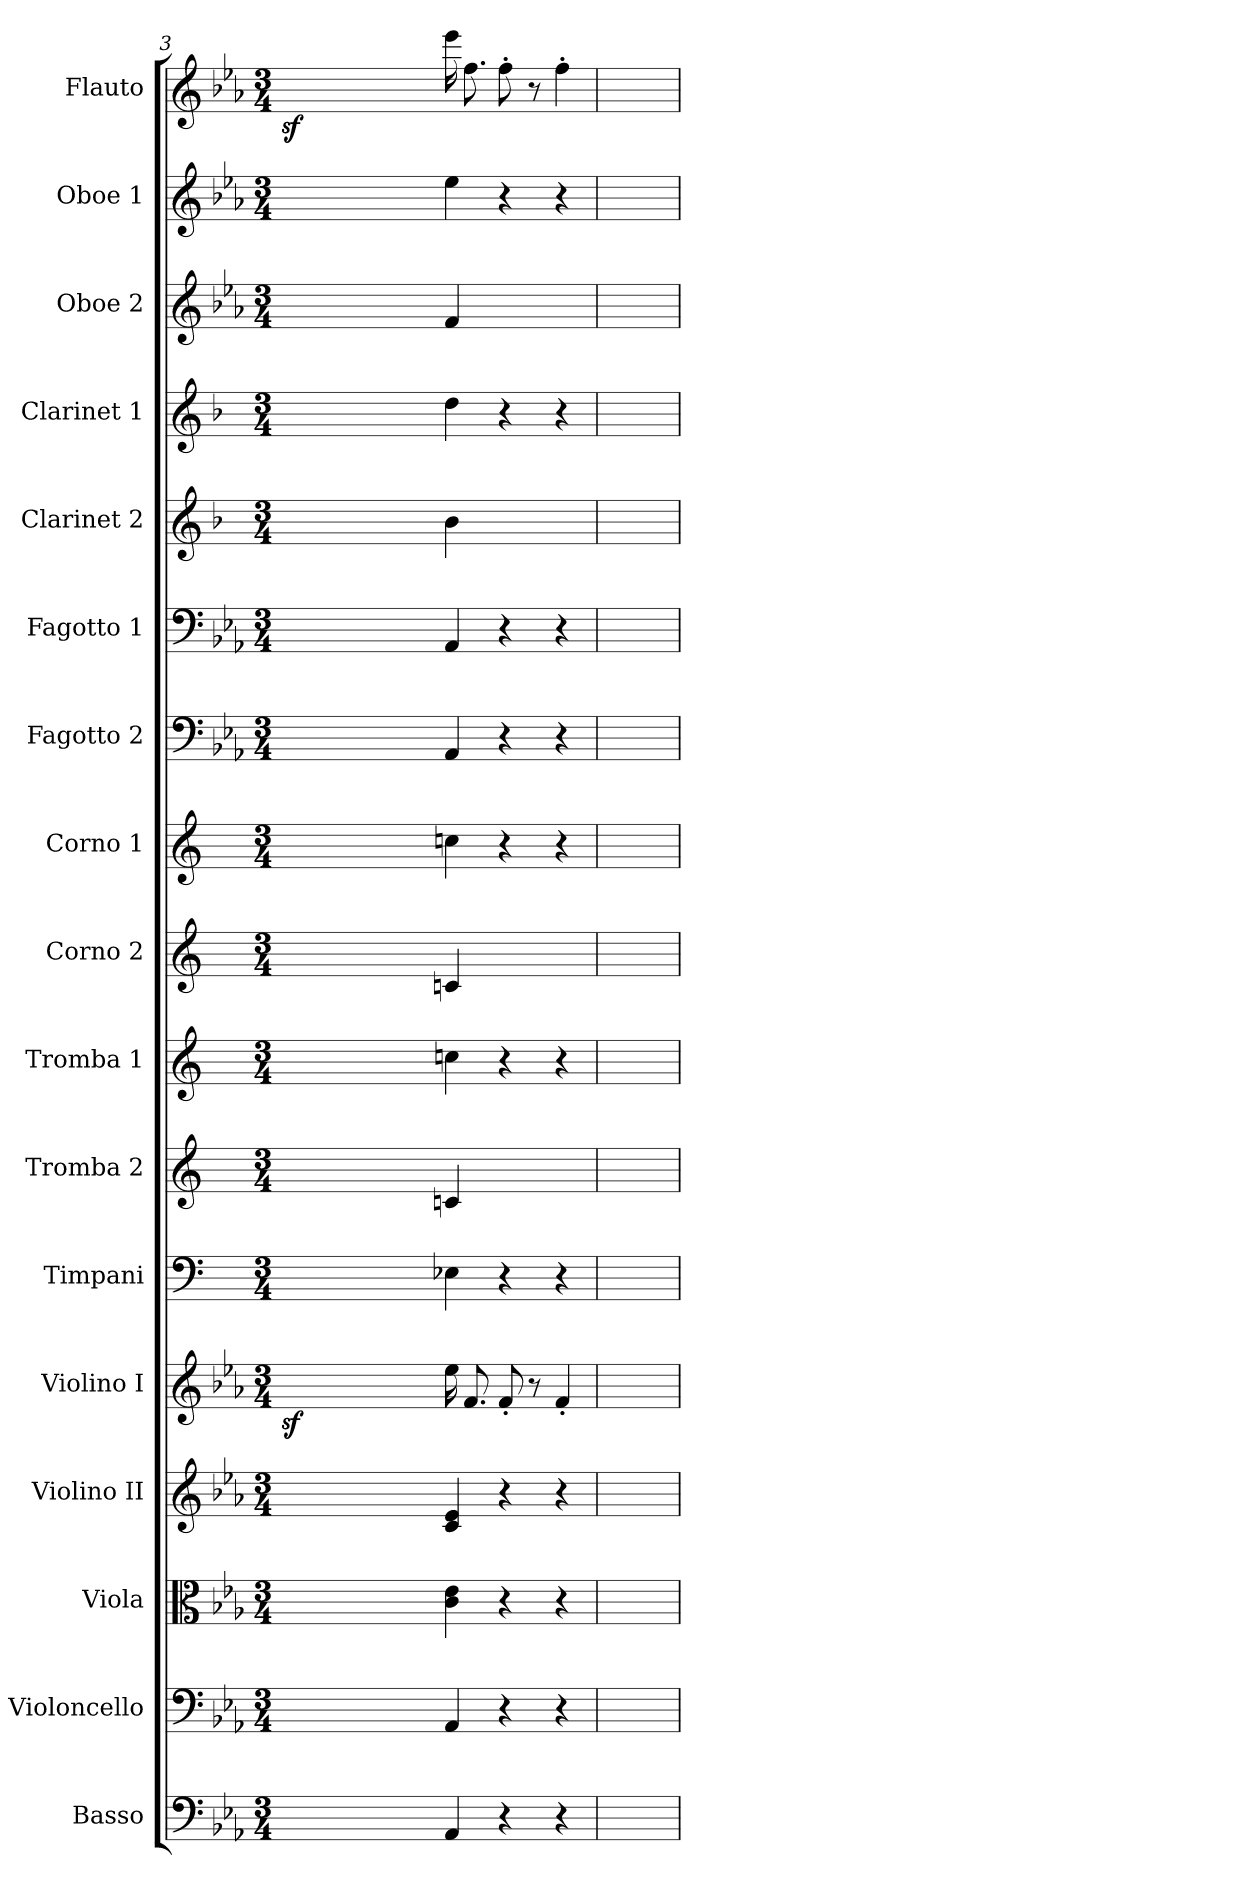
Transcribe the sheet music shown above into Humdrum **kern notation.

**kern	**kern	**kern	**kern	**kern	**dynam	**kern	**kern	**kern	**kern	**kern	**kern	**kern	**kern	**kern	**kern	**kern	**kern	**dynam
*part17	*part16	*part15	*part14	*part13	*part13	*part12	*part11	*part10	*part9	*part8	*part7	*part6	*part5	*part4	*part3	*part2	*part1	*part1
*staff17	*staff16	*staff15	*staff14	*staff13	*staff13	*staff12	*staff11	*staff10	*staff9	*staff8	*staff7	*staff6	*staff5	*staff4	*staff3	*staff2	*staff1	*staff1
*I"Basso	*I"Violoncello	*I"Viola	*I"Violino II	*I"Violino I	*	*I"Timpani	*I"Tromba 2	*I"Tromba 1	*I"Corno 2	*I"Corno 1	*I"Fagotto 2	*I"Fagotto 1	*I"Clarinet 2	*I"Clarinet 1	*I"Oboe 2	*I"Oboe 1	*I"Flauto	*
*	*I'Vc	*I'Vla	*I'Vln	*I'Vln	*	*	*	*	*	*	*	*	*I'Cl	*I'Cl	*I'Ob	*I'Ob	*I'Fl	*
*clefF4	*clefF4	*clefC3	*clefG2	*clefG2	*	*clefF4	*clefG2	*clefG2	*clefG2	*clefG2	*clefF4	*clefF4	*clefG2	*clefG2	*clefG2	*clefG2	*clefG2	*
*ITrd7c12	*	*	*	*	*	*	*ITrd-2c-3	*ITrd-2c-3	*ITrd5c9	*ITrd5c9	*	*	*ITrd1c2	*ITrd1c2	*	*	*	*
*k[b-e-a-]	*k[b-e-a-]	*k[b-e-a-]	*k[b-e-a-]	*k[b-e-a-]	*	*	*	*	*	*	*k[b-e-a-]	*k[b-e-a-]	*k[b-e-a-]	*k[b-e-a-]	*k[b-e-a-]	*k[b-e-a-]	*k[b-e-a-]	*
*M3/4	*M3/4	*M3/4	*M3/4	*M3/4	*	*M3/4	*M3/4	*M3/4	*M3/4	*M3/4	*M3/4	*M3/4	*M3/4	*M3/4	*M3/4	*M3/4	*M3/4	*
=3	=3	=3	=3	=3	=3	=3	=3	=3	=3	=3	=3	=3	=3	=3	=3	=3	=3	=3
2.ryy	2.ryy	2.ryy	2.ryy	2.ryy	sf	2.ryy	2.ryy	2.ryy	2.ryy	2.ryy	2.ryy	2.ryy	2.ryy	2.ryy	2.ryy	2.ryy	2.ryy	sf
4ryy	4ryy	4ryy	4ryy	4ryy	.	4ryy	4ryy	4ryy	4ryy	4ryy	4ryy	4ryy	4ryy	4ryy	4ryy	4ryy	4ryy	.
4ryy	4ryy	4ryy	4ryy	4ryy	.	4ryy	4ryy	4ryy	4ryy	4ryy	4ryy	4ryy	4ryy	4ryy	4ryy	4ryy	4ryy	.
4AAA-	4AA-	4c 4e-	4c 4e-	16ee-	.	4E-X	4e-X	4ee-X	4E-X	4e-X	4AA-	4AA-	4a-	4cc	4f	4ee-	16eee-	.
.	.	.	.	8.f	.	.	.	.	.	.	.	.	.	.	.	.	8.ff	.
4r	4r	4r	4r	8f'	.	4r	4ryy	4r	4ryy	4r	4r	4r	4ryy	4r	4ryy	4r	8ff'	.
.	.	.	.	8r	.	.	.	.	.	.	.	.	.	.	.	.	8r	.
4r	4r	4r	4r	4f'	.	4r	4ryy	4r	4ryy	4r	4r	4r	4ryy	4r	4ryy	4r	4ff'	.
=4	=4	=4	=4	=4	=4	=4	=4	=4	=4	=4	=4	=4	=4	=4	=4	=4	=4	=4
4ryy	4ryy	4ryy	4ryy	4ryy	.	4ryy	4ryy	4ryy	4ryy	4ryy	4ryy	4ryy	4ryy	4ryy	4ryy	4ryy	4ryy	.
=	=	=	=	=	=	=	=	=	=	=	=	=	=	=	=	=	=	=
*-	*-	*-	*-	*-	*-	*-	*-	*-	*-	*-	*-	*-	*-	*-	*-	*-	*-	*-
